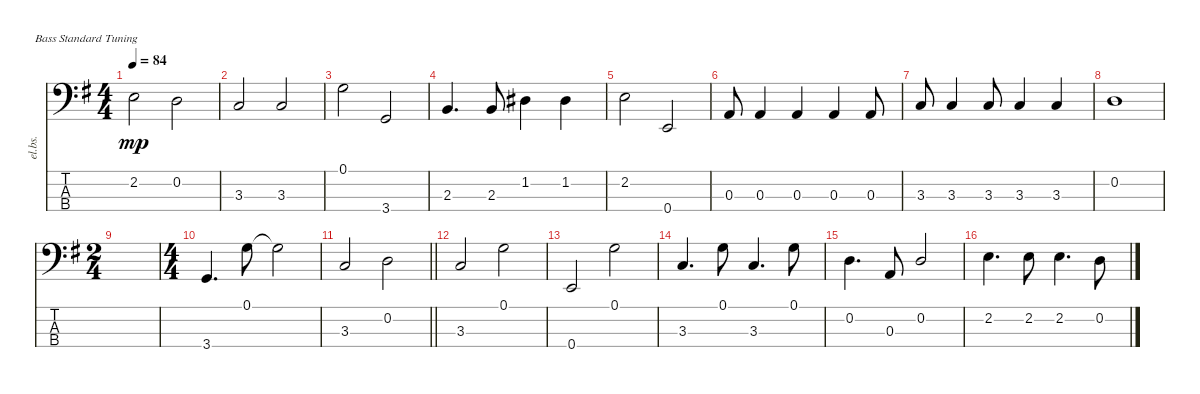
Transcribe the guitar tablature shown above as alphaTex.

\defaultSystemsLayout 4
\bracketExtendMode nobrackets
\track ("Electric Bass" "el.bs.") {defaultSystemsLayout 6 multiBarRest instrument electricbassfinger}
\staff {score tabs}
\tuning (G2 D2 A1 E1)
\ts (4 4)
\tempo 84
\clef f4
\ks g
2.2{acc forcenatural}.2{dy mp beam Down} 0.2{acc forcenatural}.2{beam Down} |
3.3{acc forcenatural}.2{beam Up} 3.3{acc forcenatural}.2{beam Up} |
0.1{acc forcenatural}.2{beam Down} 3.4{acc forcenatural}.2{beam Up} |
2.3{acc forcenatural}.4{d beam Up} 2.3{acc forcenatural}.8{beam Up} 1.2{acc #}.4{beam Down} 1.2{acc #}.4{beam Down} |
2.2{acc forcenatural}.2{beam Down} 0.4{acc forcenatural}.2{beam Up} |
0.3{acc forcenatural}.8{beam Up} 0.3{acc forcenatural}.4{beam Up} 0.3{acc forcenatural}.4{beam Up} 0.3{acc forcenatural}.4{beam Up} 0.3{acc forcenatural}.8{beam Up} |
3.3{acc forcenatural}.8{beam Up} 3.3{acc forcenatural}.4{beam Up} 3.3{acc forcenatural}.8{beam Up} 3.3{acc forcenatural}.4{beam Up} 3.3{acc forcenatural}.4{beam Up} |
0.2{acc forcenatural}.1{beam Down} |
\ts (2 4)
\beaming (8 2 2)
|
\ts (4 4)
\beaming (8 2 2 2 2)
3.4{acc forcenatural}.4{d beam Up} 0.1{acc forcenatural}.8{beam Down} 0.1{t acc forcenatural}.2{beam Down} |
\barLineRight lightlight
3.3{acc forcenatural}.2{beam Up} 0.2{acc forcenatural}.2{beam Down} |
3.3{acc forcenatural}.2{beam Up} 0.1{acc forcenatural}.2{beam Down} |
0.4{acc forcenatural}.2{beam Up} 0.1{acc forcenatural}.2{beam Down} |
3.3{acc forcenatural}.4{d beam Up} 0.1{acc forcenatural}.8{beam Down} 3.3{acc forcenatural}.4{d beam Up} 0.1{acc forcenatural}.8{beam Down} |
0.2{acc forcenatural}.4{d beam Down} 0.3{acc forcenatural}.8{beam Up} 0.2{acc forcenatural}.2{beam Up} |
2.2{acc forcenatural}.4{d beam Down} 2.2{acc forcenatural}.8{beam Down} 2.2{acc forcenatural}.4{d beam Down} 0.2{acc forcenatural}.8{beam Down}
